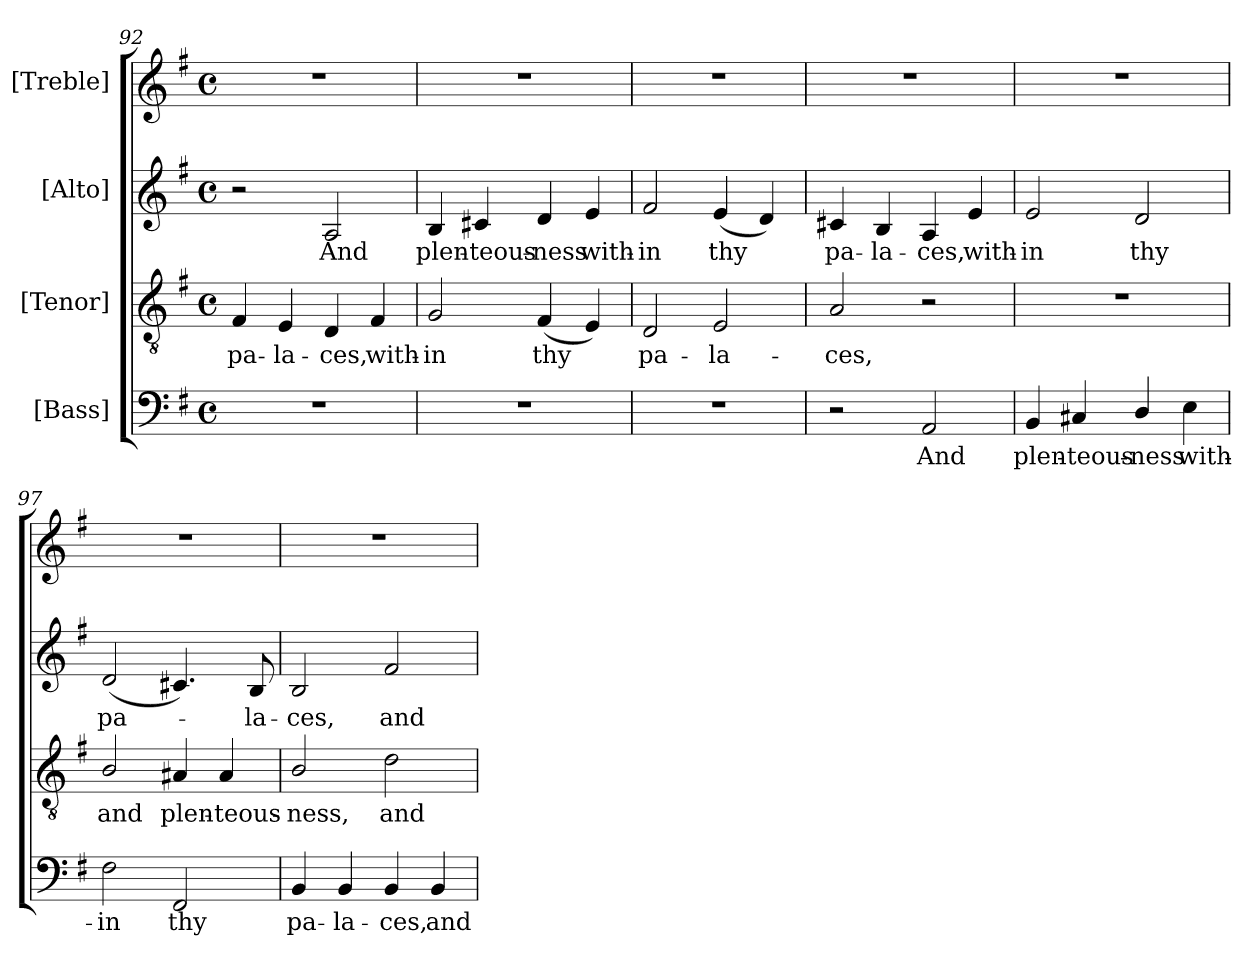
**kern	**text	**kern	**text	**kern	**text	**kern
*part4	*part4	*part3	*part3	*part2	*part2	*part1
*staff4	*staff4	*staff3	*staff3	*staff2	*staff2	*staff1
*I"[Bass]	*	*I"[Tenor]	*	*I"[Alto]	*	*I"[Treble]
*clefF4	*	*clefGv2	*	*clefG2	*	*clefG2
*	*	*ITrd7c12	*	*	*	*
*k[f#]	*	*k[f#]	*	*k[f#]	*	*k[f#]
*e:	*	*e:	*	*e:	*	*e:
*M4/4	*	*M4/4	*	*M4/4	*	*M4/4
*met(c)	*	*met(c)	*	*met(c)	*	*met(c)
=92	=92	=92	=92	=92	=92	=92
!	!	!	!LO:LY:b:color=#000000	!	!	!
1r	.	4FF#i/	pa-	2r	.	1r
!	!	!	!LO:LY:b:color=#000000	!	!	!
.	.	4EEi/	-la-	.	.	.
!	!	!	!LO:LY:b:color=#000000	!	!	!
!	!	!	!	!	!LO:LY:b:color=#000000	!
.	.	4DDi/	-ces,	2Ai/	And	.
!	!	!	!LO:LY:b:color=#000000	!	!	!
.	.	4FF#i/	with-	.	.	.
=93	=93	=93	=93	=93	=93	=93
!	!	!	!LO:LY:b:color=#000000	!	!	!
!	!	!	!	!	!LO:LY:b:color=#000000	!
1r	.	2GGi/	-in	4Bi/	plen-	1r
!	!	!	!	!	!LO:LY:b:color=#000000	!
.	.	.	.	4c#Xi/	-teous-	.
!	!	!	!LO:LY:b:color=#000000	!	!	!
!	!	!	!	!	!LO:LY:b:color=#000000	!
.	.	(4FF#i/	thy	4di/	-ness	.
!	!	!	!	!	!LO:LY:b:color=#000000	!
.	.	4EEi/)	.	4ei/	with-	.
=94	=94	=94	=94	=94	=94	=94
!	!	!	!LO:LY:b:color=#000000	!	!	!
!	!	!	!	!	!LO:LY:b:color=#000000	!
1r	.	2DDi/	pa-	2f#i/	-in	1r
!	!	!	!LO:LY:b:color=#000000	!	!	!
!	!	!	!	!	!LO:LY:b:color=#000000	!
.	.	2EEi/	-la-	(4ei/	thy	.
.	.	.	.	4di/)	.	.
=95	=95	=95	=95	=95	=95	=95
!	!	!	!LO:LY:b:color=#000000	!	!	!
!	!	!	!	!	!LO:LY:b:color=#000000	!
2r	.	2AAi/	-ces,	4c#Xi/	pa-	1r
!	!	!	!	!	!LO:LY:b:color=#000000	!
.	.	.	.	4Bi/	-la-	.
!	!LO:LY:b:color=#000000	!	!	!	!	!
!	!	!	!	!	!LO:LY:b:color=#000000	!
2AAi/	And	2r	.	4Ai/	-ces,	.
!	!	!	!	!	!LO:LY:b:color=#000000	!
.	.	.	.	4ei/	with-	.
!!LO:LB:g=z
=96	=96	=96	=96	=96	=96	=96
!	!LO:LY:b:color=#000000	!	!	!	!	!
!	!	!	!	!	!LO:LY:b:color=#000000	!
4BBi/	plen-	1r	.	2ei/	-in	1r
!	!LO:LY:b:color=#000000	!	!	!	!	!
4C#Xi/	-teous-	.	.	.	.	.
!	!LO:LY:b:color=#000000	!	!	!	!	!
!	!	!	!	!	!LO:LY:b:color=#000000	!
4Di/	-ness	.	.	2di/	thy	.
!	!LO:LY:b:color=#000000	!	!	!	!	!
4Ei\	with-	.	.	.	.	.
=97	=97	=97	=97	=97	=97	=97
!	!LO:LY:b:color=#000000	!	!	!	!	!
!	!	!	!LO:LY:b:color=#000000	!	!	!
!	!	!	!	!	!LO:LY:b:color=#000000	!
2F#i\	-in	2BBi/	and	(2di/	pa-	1r
!	!LO:LY:b:color=#000000	!	!	!	!	!
!	!	!	!LO:LY:b:color=#000000	!	!	!
2FF#i/	thy	4AA#Xi/	plen-	4.c#Xi/)	.	.
!	!	!	!LO:LY:b:color=#000000	!	!	!
.	.	4AA#i/	-teous-	.	.	.
!	!	!	!	!	!LO:LY:b:color=#000000	!
.	.	.	.	8Bi/	-la-	.
=98	=98	=98	=98	=98	=98	=98
!	!LO:LY:b:color=#000000	!	!	!	!	!
!	!	!	!LO:LY:b:color=#000000	!	!	!
!	!	!	!	!	!LO:LY:b:color=#000000	!
4BBi/	pa-	2BBi/	-ness,	2Bi/	-ces,	1r
!	!LO:LY:b:color=#000000	!	!	!	!	!
4BBi/	-la-	.	.	.	.	.
!	!LO:LY:b:color=#000000	!	!	!	!	!
!	!	!	!LO:LY:b:color=#000000	!	!	!
!	!	!	!	!	!LO:LY:b:color=#000000	!
4BBi/	-ces,	2Di\	and	2f#i/	and	.
!	!LO:LY:b:color=#000000	!	!	!	!	!
4BBi/	and	.	.	.	.	.
=	=	=	=	=	=	=
*-	*-	*-	*-	*-	*-	*-
